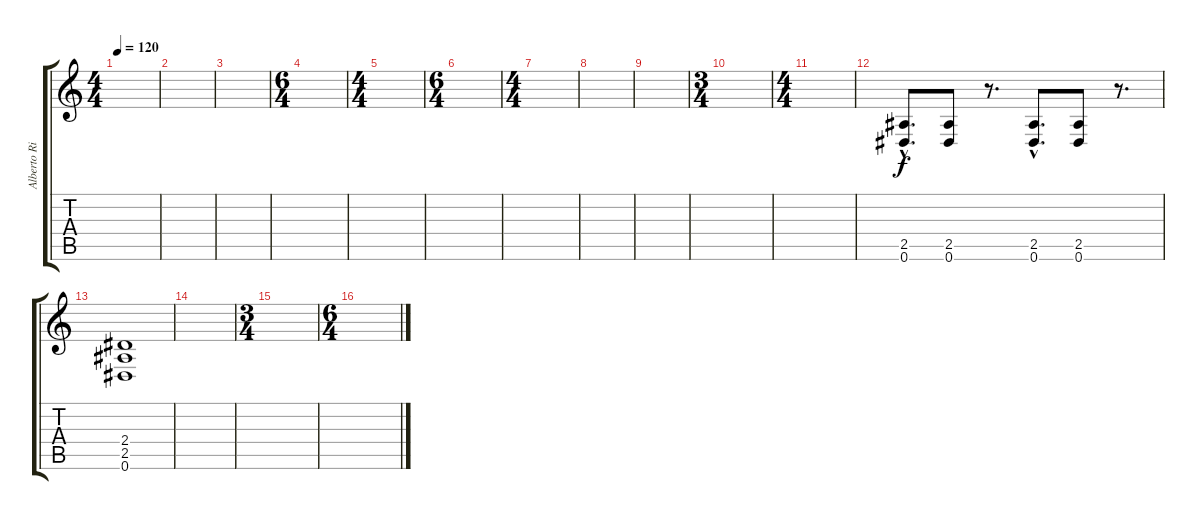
\track ("Alberto Rionda (I)" "Alberto Ri") {instrument distortionguitar}
\staff {score tabs}
\tuning (Eb4 Bb3 Gb3 Db3 Ab2 Eb2) {hide}
\ts (4 4)
\tempo 120
\clef g2
\ks c
|
|
|
\ts (6 4)
|
\ts (4 4)
|
\ts (6 4)
|
\ts (4 4)
|
|
|
\ts (3 4)
|
\ts (4 4)
|
(2.5{hac} 0.6{hac}).8{d} (2.5 0.6).8 r.8{d} (2.5{hac} 0.6{hac}).8{d} (2.5 0.6).8 r.8{d} |
(2.4 2.5 0.6).1 |
|
\ts (3 4)
|
\ts (6 4)
